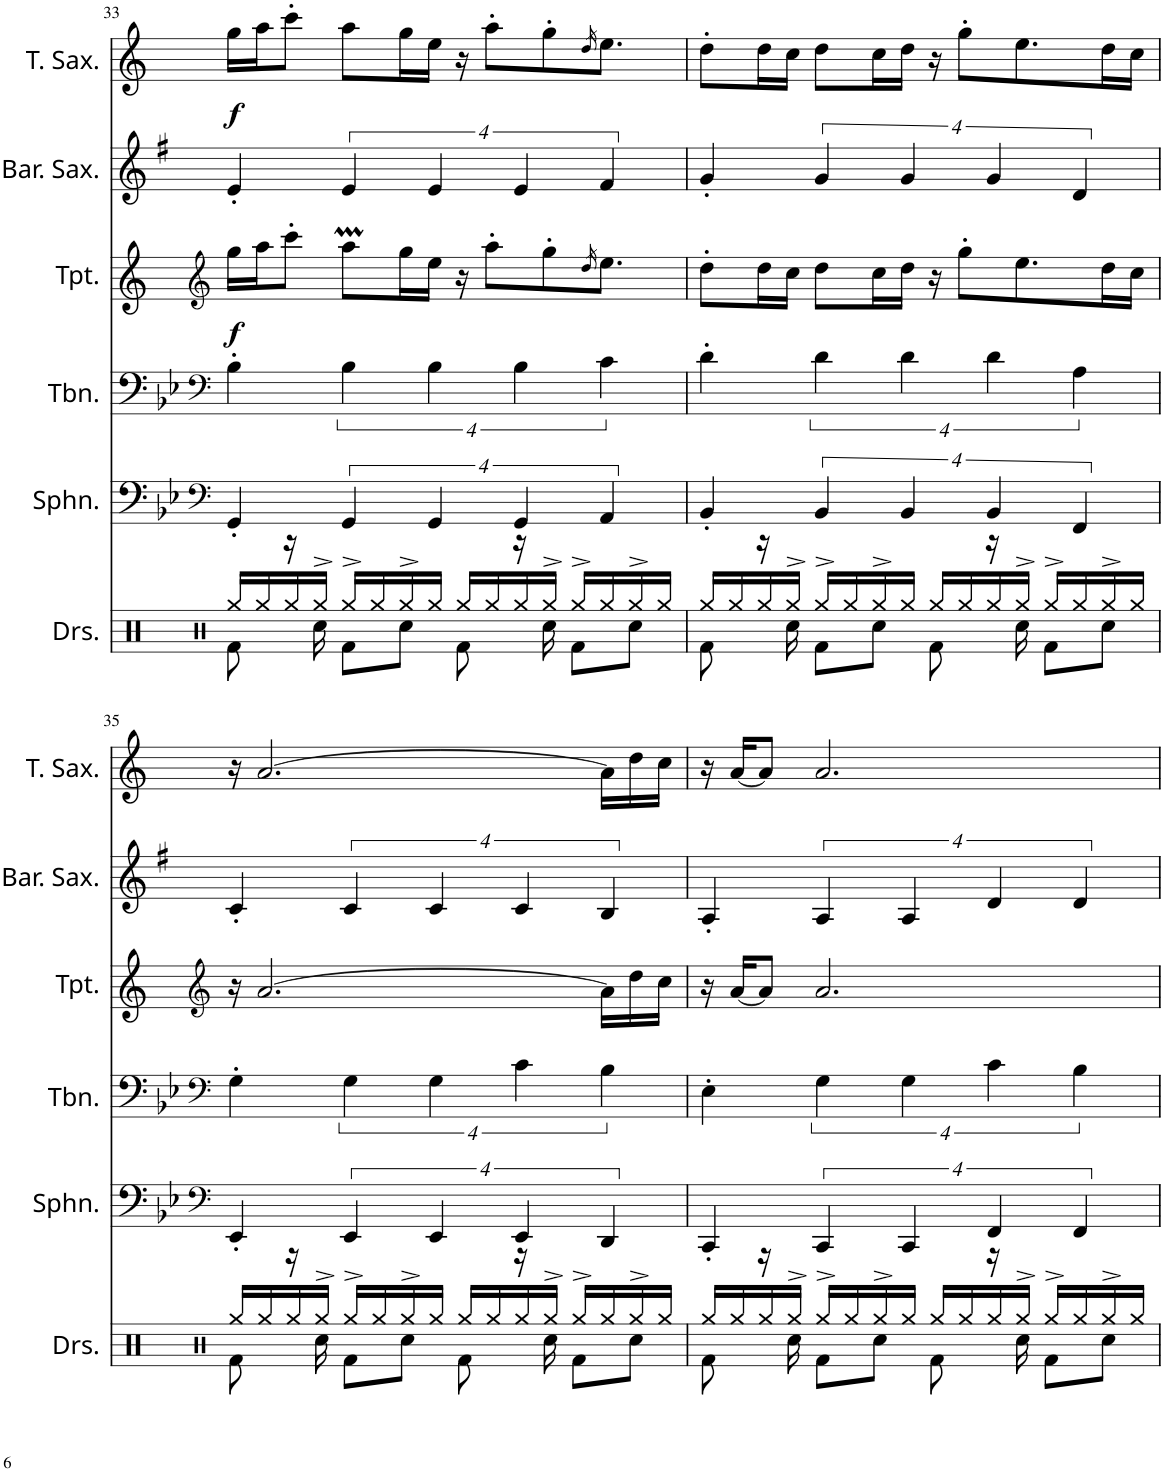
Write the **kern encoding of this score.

**kern	**kern	**kern	**kern	**dynam	**kern	**kern	**dynam
*part6	*part5	*part4	*part3	*part3	*part2	*part1	*part1
*staff6	*staff5	*staff4	*staff3	*staff3	*staff2	*staff1	*staff1
*I"Drumset	*I"Sousaphone	*I"Trombone	*I"Trumpet	*	*I"Baritone Saxophone	*I"Tenor Saxophone	*
*I'Drs.	*I'Sphn.	*I'Tbn.	*I'Tpt.	*	*I'Bar. Sax.	*I'T. Sax.	*
!!LO:PB:g=z
*clefX	*clefF4	*clefF4	*clefG2	*	*clefG2	*clefG2	*
*	*	*	*Trd1c2	*	*Trd12c21	*Trd8c14	*
*k[]	*k[b-e-]	*k[b-e-]	*k[]	*	*k[f#]	*k[]	*
*M4/4	*M4/4	*M4/4	*M4/4	*	*M4/4	*M4/4	*
=33	=33	=33	=33	=33	=33	=33	=33
*^	*	*	*	*	*	*	*
!	!	!	!	!	!LO:DY:b	!	!	!LO:DY:b
8Rf\	16Rgg/LL	4GG'/	4B-'\	16gg\LL	f	4e'/	16gg\LL	f
.	16Rgg/	.	.	16aa\J	.	.	16aa\J	.
16r	16Rgg/	.	.	8ccc'\J	.	.	8ccc'\J	.
16Rcc\	16Rgg^/JJ	.	.	.	.	.	.	.
8Rf\L	16Rgg^/LL	16%3GG/	16%3B-\	8aaM\L	.	16%3e/	8aa\L	.
.	16Rgg/	.	.	.	.	.	.	.
8Rcc\J	16Rgg^/	.	.	16gg\L	.	.	16gg\L	.
.	16Rgg/JJ	16%3GG/	16%3B-\	16ee\JJ	.	16%3e/	16ee\JJ	.
8Rf\	16Rgg/LL	.	.	16r	.	.	16r	.
.	16Rgg/	.	.	8aa'\L	.	.	8aa'\L	.
16r	16Rgg/	16%3GG/	16%3B-\	.	.	16%3e/	.	.
16Rcc\	16Rgg^/JJ	.	.	8gg'\	.	.	8gg'\	.
8Rf\L	16Rgg^/LL	.	.	.	.	.	.	.
.	.	.	.	16qdd/	.	.	16qdd/	.
.	16Rgg/	16%3AA/	16%3c\	8.ee\J	.	16%3f#/	8.ee\J	.
8Rcc\J	16Rgg^/	.	.	.	.	.	.	.
.	16Rgg/JJ	.	.	.	.	.	.	.
=34	=34	=34	=34	=34	=34	=34	=34	=34
8Rf\	16Rgg/LL	4BB-'/	4d'\	8dd'\L	.	4g'/	8dd'\L	.
.	16Rgg/	.	.	.	.	.	.	.
16r	16Rgg/	.	.	16dd\L	.	.	16dd\L	.
16Rcc\	16Rgg^/JJ	.	.	16cc\JJ	.	.	16cc\JJ	.
8Rf\L	16Rgg^/LL	16%3BB-/	16%3d\	8dd\L	.	16%3g/	8dd\L	.
.	16Rgg/	.	.	.	.	.	.	.
8Rcc\J	16Rgg^/	.	.	16cc\L	.	.	16cc\L	.
.	16Rgg/JJ	16%3BB-/	16%3d\	16dd\JJ	.	16%3g/	16dd\JJ	.
8Rf\	16Rgg/LL	.	.	16r	.	.	16r	.
.	16Rgg/	.	.	8gg'\L	.	.	8gg'\L	.
16r	16Rgg/	16%3BB-/	16%3d\	.	.	16%3g/	.	.
16Rcc\	16Rgg^/JJ	.	.	8.ee\	.	.	8.ee\	.
8Rf\L	16Rgg^/LL	.	.	.	.	.	.	.
.	16Rgg/	16%3FF/	16%3A\	.	.	16%3d/	.	.
8Rcc\J	16Rgg^/	.	.	16dd\L	.	.	16dd\L	.
.	16Rgg/JJ	.	.	16cc\JJ	.	.	16cc\JJ	.
!!LO:LB:g=z
=35	=35	=35	=35	=35	=35	=35	=35	=35
*clefX	*	*clefF4	*clefF4	*clefG2	*	*	*	*
*	*	*k[b-e-]	*k[b-e-]	*	*	*k[f#]	*	*
8Rf\	16Rgg/LL	4EE-'/	4G'\	16r	.	4c'/	16r	.
.	16Rgg/	.	.	[2.a/	.	.	[2.a/	.
16r	16Rgg/	.	.	.	.	.	.	.
16Rcc\	16Rgg^/JJ	.	.	.	.	.	.	.
8Rf\L	16Rgg^/LL	16%3EE-/	16%3G\	.	.	16%3c/	.	.
.	16Rgg/	.	.	.	.	.	.	.
8Rcc\J	16Rgg^/	.	.	.	.	.	.	.
.	16Rgg/JJ	16%3EE-/	16%3G\	.	.	16%3c/	.	.
8Rf\	16Rgg/LL	.	.	.	.	.	.	.
.	16Rgg/	.	.	.	.	.	.	.
16r	16Rgg/	16%3EE-/	16%3c\	.	.	16%3c/	.	.
16Rcc\	16Rgg^/JJ	.	.	.	.	.	.	.
8Rf\L	16Rgg^/LL	.	.	.	.	.	.	.
.	16Rgg/	16%3DD/	16%3B-\	16a\LL]	.	16%3B/	16a\LL]	.
8Rcc\J	16Rgg^/	.	.	16dd\	.	.	16dd\	.
.	16Rgg/JJ	.	.	16cc\JJ	.	.	16cc\JJ	.
=36	=36	=36	=36	=36	=36	=36	=36	=36
8Rf\	16Rgg/LL	4CC'/	4E-'\	16r	.	4A'/	16r	.
.	16Rgg/	.	.	[16a/KL	.	.	[16a/KL	.
16r	16Rgg/	.	.	8a/J]	.	.	8a/J]	.
16Rcc\	16Rgg^/JJ	.	.	.	.	.	.	.
8Rf\L	16Rgg^/LL	16%3CC/	16%3G\	2.a/	.	16%3A/	2.a/	.
.	16Rgg/	.	.	.	.	.	.	.
8Rcc\J	16Rgg^/	.	.	.	.	.	.	.
.	16Rgg/JJ	16%3CC/	16%3G\	.	.	16%3A/	.	.
8Rf\	16Rgg/LL	.	.	.	.	.	.	.
.	16Rgg/	.	.	.	.	.	.	.
16r	16Rgg/	16%3FF/	16%3c\	.	.	16%3d/	.	.
16Rcc\	16Rgg^/JJ	.	.	.	.	.	.	.
8Rf\L	16Rgg^/LL	.	.	.	.	.	.	.
.	16Rgg/	16%3FF/	16%3B-\	.	.	16%3d/	.	.
8Rcc\J	16Rgg^/	.	.	.	.	.	.	.
.	16Rgg/JJ	.	.	.	.	.	.	.
*v	*v	*	*	*	*	*	*	*
=	=	=	=	=	=	=	=
*-	*-	*-	*-	*-	*-	*-	*-
